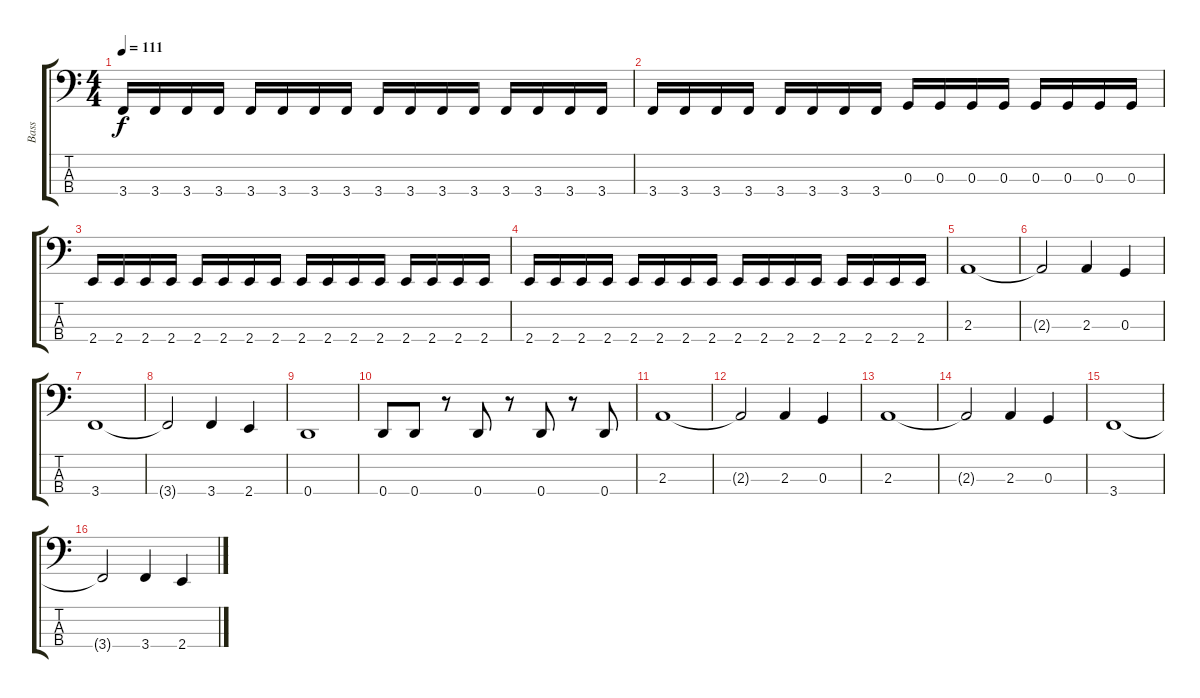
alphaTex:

\track ("Bass" "Bass") {instrument electricbassfinger}
\staff {score tabs}
\tuning (F2 C2 G1 D1) {hide}
\ts (4 4)
\tempo 111
\clef f4
\ks c
3.4.16{dy f} 3.4.16 3.4.16 3.4.16 3.4.16 3.4.16 3.4.16 3.4.16 3.4.16 3.4.16 3.4.16 3.4.16 3.4.16 3.4.16 3.4.16 3.4.16 |
3.4.16 3.4.16 3.4.16 3.4.16 3.4.16 3.4.16 3.4.16 3.4.16 0.3.16 0.3.16 0.3.16 0.3.16 0.3.16 0.3.16 0.3.16 0.3.16 |
2.4.16 2.4.16 2.4.16 2.4.16 2.4.16 2.4.16 2.4.16 2.4.16 2.4.16 2.4.16 2.4.16 2.4.16 2.4.16 2.4.16 2.4.16 2.4.16 |
2.4.16 2.4.16 2.4.16 2.4.16 2.4.16 2.4.16 2.4.16 2.4.16 2.4.16 2.4.16 2.4.16 2.4.16 2.4.16 2.4.16 2.4.16 2.4.16 |
2.3.1 |
2.3{t}.2 2.3.4 0.3.4 |
3.4.1 |
3.4{t}.2 3.4.4 2.4.4 |
0.4.1 |
0.4.8 0.4.8 r.8 0.4.8 r.8 0.4.8 r.8 0.4.8 |
2.3.1 |
2.3{t}.2 2.3.4 0.3.4 |
2.3.1 |
2.3{t}.2 2.3.4 0.3.4 |
3.4.1 |
3.4{t}.2 3.4.4 2.4.4
